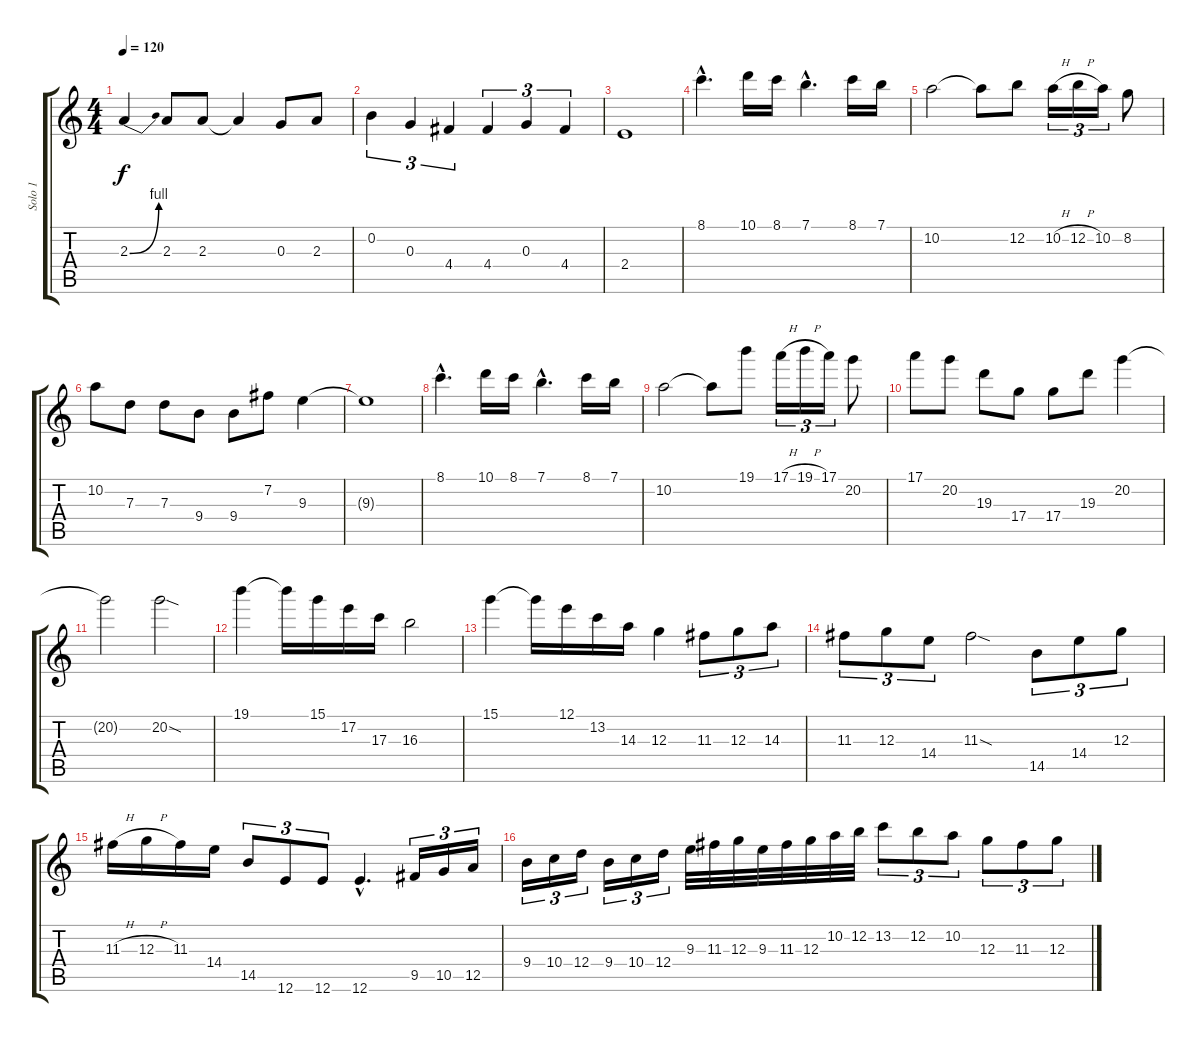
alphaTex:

\track ("Solo 1" "Solo 1") {instrument distortionguitar}
\staff {score tabs}
\tuning (E4 B3 G3 D3 A2 E2) {hide}
\ts (4 4)
\tempo 120
\clef g2
\ks c
2.3{be (bend 0 0 60 4)}.4{dy f} 2.3.8 2.3.8 2.3{t}.4 0.3.8 2.3.8 |
0.2.4{tu (3 2)} 0.3.4{tu (3 2)} 4.4.4{tu (3 2)} 4.4.4{tu (3 2)} 0.3.4{tu (3 2)} 4.4.4{tu (3 2)} |
2.4.1 |
8.1{hac}.4{d} 10.1.16 8.1.16 7.1{hac}.4{d} 8.1.16 7.1.16 |
10.2.2 10.2{t}.8 12.2.8 10.2{h}.16{tu (3 2)} 12.2{h}.16{tu (3 2)} 10.2.16{tu (3 2)} 8.2.8 |
10.2.8 7.3.8 7.3.8 9.4.8 9.4.8 7.2.8 9.3.4 |
9.3{t}.1 |
8.1{hac}.4{d} 10.1.16 8.1.16 7.1{hac}.4{d} 8.1.16 7.1.16 |
10.2.2 10.2{t}.8 19.1.8 17.1{h}.16{tu (3 2)} 19.1{h}.16{tu (3 2)} 17.1.16{tu (3 2)} 20.2.8 |
17.1.8 20.2.8 19.3.8 17.4.8 17.4.8 19.3.8 20.2.4 |
20.2{t}.2 20.2{sod}.2 |
19.1.4 19.1{t}.16 15.1.16 17.2.16 17.3.16 16.3.2 |
15.1.4 15.1{t}.16 12.1.16 13.2.16 14.3.16 12.3.4 11.3.8{tu (3 2)} 12.3.8{tu (3 2)} 14.3.8{tu (3 2)} |
11.3.8{tu (3 2)} 12.3.8{tu (3 2)} 14.4.8{tu (3 2)} 11.3{sod}.2 14.5.8{tu (3 2)} 14.4.8{tu (3 2)} 12.3.8{tu (3 2)} |
11.3{h}.16 12.3{h}.16 11.3.16 14.4.16 14.5.8{tu (3 2)} 12.6.8{tu (3 2)} 12.6.8{tu (3 2)} 12.6{hac}.4{d} 9.5.16{tu (3 2)} 10.5.16{tu (3 2)} 12.5.16{tu (3 2)} |
9.4.16{tu (3 2)} 10.4.16{tu (3 2)} 12.4.16{tu (3 2)} 9.4.16{tu (3 2)} 10.4.16{tu (3 2)} 12.4.16{tu (3 2)} 9.3.32 11.3.32 12.3.32 9.3.32 11.3.32 12.3.32 10.2.32 12.2.32 13.2.8{tu (3 2)} 12.2.8{tu (3 2)} 10.2.8{tu (3 2)} 12.3.8{tu (3 2)} 11.3.8{tu (3 2)} 12.3.8{tu (3 2)}
